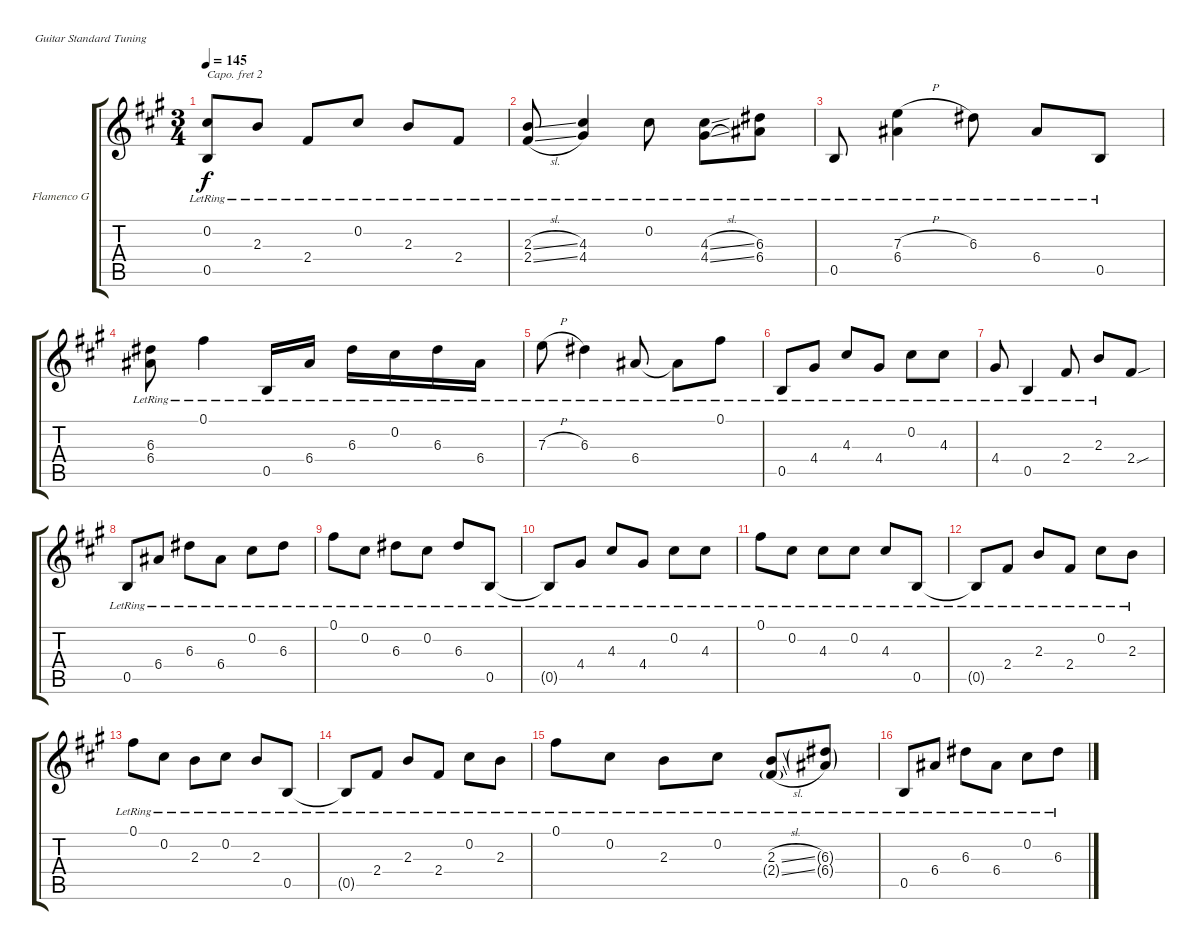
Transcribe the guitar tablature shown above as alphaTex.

\defaultSystemsLayout 4
\bracketExtendMode groupsimilarinstruments
\firstSystemTrackNameOrientation horizontal
\otherSystemsTrackNameOrientation horizontal
\track ("Flamenco Guitar" "Flamenco G") {instrument acousticguitarnylon}
\staff {score tabs}
\capo 2
\tuning (E4 B3 G3 D3 A2 E2)
\ts (3 4)
\tempo 145
\clef g2
\ks a
(0.2{lr} 0.5{lr}).8{dy f} 2.3{lr}.8 2.4{lr}.8 0.2{lr}.8 2.3{lr}.8 2.4{lr}.8 |
(2.3{sl lr} 2.4{sl lr}).8 (4.3{lr} 4.4{lr}).4 0.2{lr}.8 (4.3{sl lr} 4.4{sl lr}).8 (6.3{lr} 6.4{lr}).8 |
0.5{lr}.8 (7.3{h lr} 6.4{lr}).4 6.3{lr}.8 6.4{lr}.8 0.5{lr}.8 |
(6.4{lr} 6.3{lr}).8 0.1{lr}.4 0.5{lr}.16 6.4{lr}.16 6.3{lr}.16 0.2{lr}.16 6.3{lr}.16 6.4{lr}.16 |
7.3{h lr}.8 6.3{lr}.4 6.4{lr}.8 6.4{lr t}.8 0.1{lr}.8 |
0.5{lr}.8 4.4{lr}.8 4.3{lr}.8 4.4{lr}.8 0.2{lr}.8 4.3{lr}.8 |
4.4{lr}.8 0.5{lr}.4 2.4{lr}.8 2.3{lr}.8 2.4{sou}.8 |
0.5{lr}.8 6.4{lr}.8 6.3{lr}.8 6.4{lr}.8 0.2{lr}.8 6.3{lr}.8 |
0.1{lr}.8 0.2{lr}.8 6.3{lr}.8 0.2{lr}.8 6.3{lr}.8 0.5{lr}.8 |
0.5{lr t}.8 4.4{lr}.8 4.3{lr}.8 4.4{lr}.8 0.2{lr}.8 4.3{lr}.8 |
0.1{lr}.8 0.2{lr}.8 4.3{lr}.8 0.2{lr}.8 4.3{lr}.8 0.5{lr}.8 |
0.5{lr t}.8 2.4{lr}.8 2.3{lr}.8 2.4{lr}.8 0.2{lr}.8 2.3{lr}.8 |
0.1{lr}.8 0.2{lr}.8 2.3{lr}.8 0.2{lr}.8 2.3{lr}.8 0.5{lr}.8 |
0.5{lr t}.8 2.4{lr}.8 2.3{lr}.8 2.4{lr}.8 0.2{lr}.8 2.3{lr}.8 |
0.1{lr}.8 0.2{lr}.8 2.3{lr}.8 0.2{lr}.8 (2.3{sl lr} 2.4{sl g lr}).8 (6.4{g lr} 6.3{g lr}).8 |
0.5{lr}.8 6.4{lr}.8 6.3{lr}.8 6.4{lr}.8 0.2{lr}.8 6.3{lr}.8
